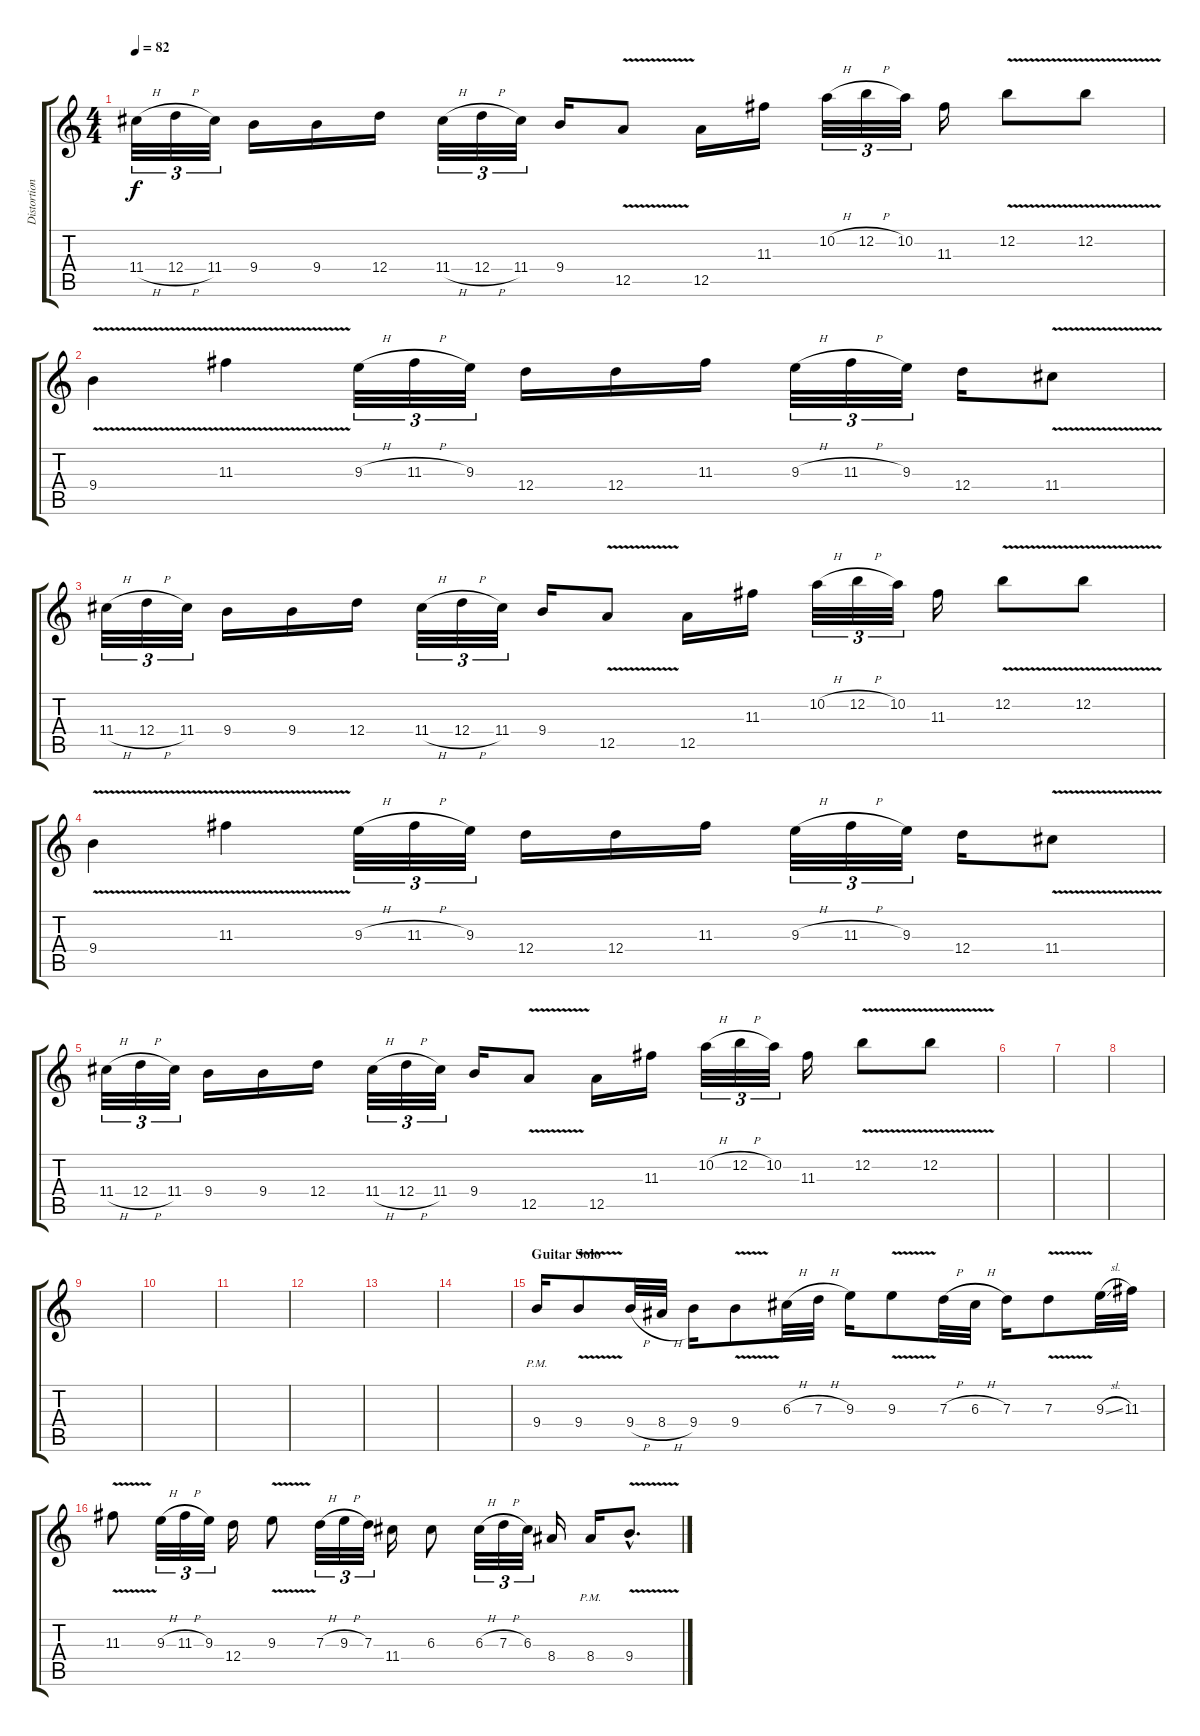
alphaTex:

\track ("Distortion Lead" "Distortion") {instrument distortionguitar}
\staff {score tabs}
\tuning (E4 B3 G3 D3 A2 E2) {hide}
\ts (4 4)
\tempo 82
\clef g2
\ks c
11.4{h}.32{tu (3 2) dy f} 12.4{h}.32{tu (3 2)} 11.4.32{tu (3 2)} 9.4.16 9.4.16 12.4.16 11.4{h}.32{tu (3 2)} 12.4{h}.32{tu (3 2)} 11.4.32{tu (3 2)} 9.4.16 12.5{v}.8 12.5.16 11.3.16 10.2{h}.32{tu (3 2)} 12.2{h}.32{tu (3 2)} 10.2.32{tu (3 2)} 11.3.16 12.2{v}.8 12.2{v}.8 |
9.4{v}.4 11.3{v}.4 9.3{h}.32{tu (3 2)} 11.3{h}.32{tu (3 2)} 9.3.32{tu (3 2)} 12.4.16 12.4.16 11.3.16 9.3{h}.32{tu (3 2)} 11.3{h}.32{tu (3 2)} 9.3.32{tu (3 2)} 12.4.16 11.4{v}.8 |
11.4{h}.32{tu (3 2)} 12.4{h}.32{tu (3 2)} 11.4.32{tu (3 2)} 9.4.16 9.4.16 12.4.16 11.4{h}.32{tu (3 2)} 12.4{h}.32{tu (3 2)} 11.4.32{tu (3 2)} 9.4.16 12.5{v}.8 12.5.16 11.3.16 10.2{h}.32{tu (3 2)} 12.2{h}.32{tu (3 2)} 10.2.32{tu (3 2)} 11.3.16 12.2{v}.8 12.2{v}.8 |
9.4{v}.4 11.3{v}.4 9.3{h}.32{tu (3 2)} 11.3{h}.32{tu (3 2)} 9.3.32{tu (3 2)} 12.4.16 12.4.16 11.3.16 9.3{h}.32{tu (3 2)} 11.3{h}.32{tu (3 2)} 9.3.32{tu (3 2)} 12.4.16 11.4{v}.8 |
11.4{h}.32{tu (3 2)} 12.4{h}.32{tu (3 2)} 11.4.32{tu (3 2)} 9.4.16 9.4.16 12.4.16 11.4{h}.32{tu (3 2)} 12.4{h}.32{tu (3 2)} 11.4.32{tu (3 2)} 9.4.16 12.5{v}.8 12.5.16 11.3.16 10.2{h}.32{tu (3 2)} 12.2{h}.32{tu (3 2)} 10.2.32{tu (3 2)} 11.3.16 12.2{v}.8 12.2{v}.8 |
|
|
|
|
|
|
|
|
|
\section ("" "Guitar Solo")
9.4{pm}.16 9.4{v}.8 9.4{h}.32 8.4{h}.32 9.4.16 9.4{v}.8 6.3{h}.32 7.3{h}.32 9.3.16 9.3{v}.8 7.3{h}.32 6.3{h}.32 7.3.16 7.3{v}.8 9.3{sl}.32 11.3.32 |
11.3{v}.8 9.3{h}.32{tu (3 2)} 11.3{h}.32{tu (3 2)} 9.3.32{tu (3 2)} 12.4.16 9.3{v}.8 7.3{h}.32{tu (3 2)} 9.3{h}.32{tu (3 2)} 7.3.32{tu (3 2)} 11.4.16 6.3.8 6.3{h}.32{tu (3 2)} 7.3{h}.32{tu (3 2)} 6.3.32{tu (3 2)} 8.4.16 8.4{pm}.16 9.4{v hac}.8{d}
